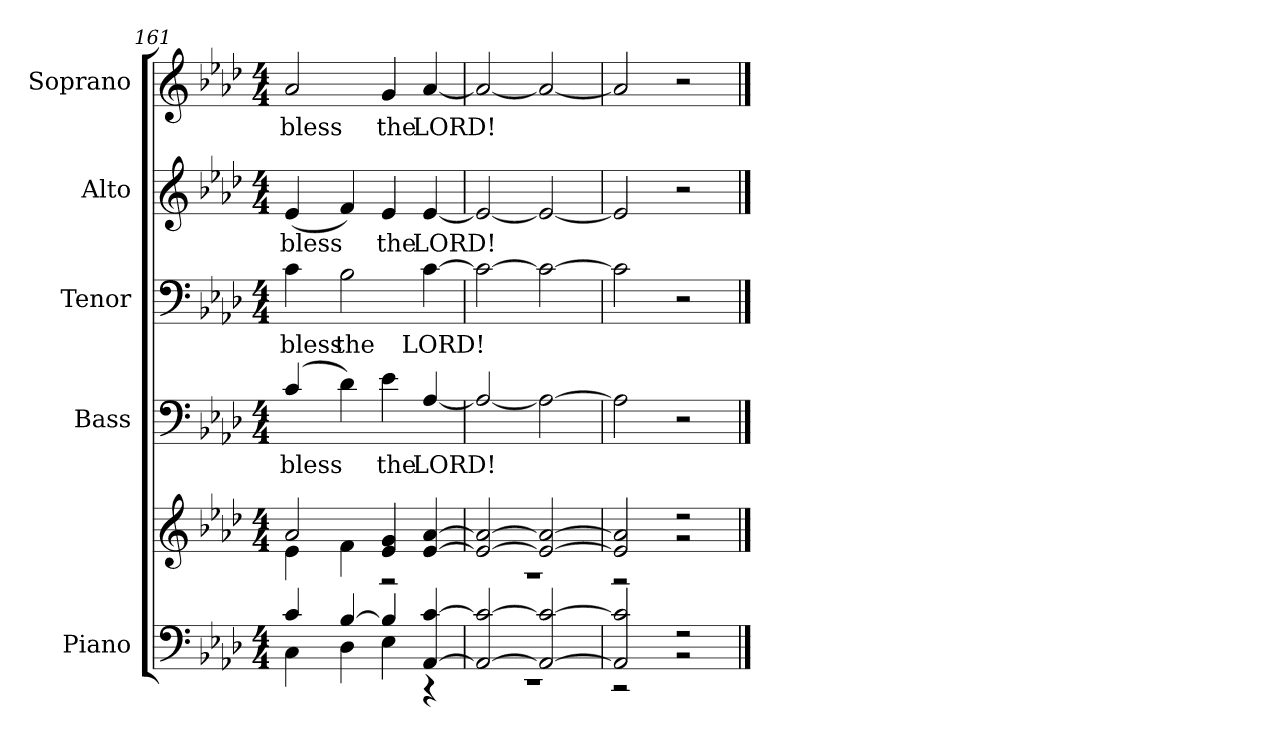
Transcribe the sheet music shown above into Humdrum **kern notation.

**kern	**kern	**kern	**text	**kern	**text	**kern	**text	**kern	**text
*part5	*part5	*part4	*part4	*part3	*part3	*part2	*part2	*part1	*part1
*staff6	*staff5	*staff4	*staff4	*staff3	*staff3	*staff2	*staff2	*staff1	*staff1
*I"Piano	*	*I"Bass	*	*I"Tenor	*	*I"Alto	*	*I"Soprano	*
*I'Pno.	*	*I'B.	*	*I'T.	*	*I'A.	*	*I'S.	*
*clefF4	*clefG2	*clefF4	*	*clefF4	*	*clefG2	*	*clefG2	*
*	*	*ITrd7c12	*	*	*	*	*	*	*
*k[b-e-a-d-]	*k[b-e-a-d-]	*k[b-e-a-d-]	*	*k[b-e-a-d-]	*	*k[b-e-a-d-]	*	*k[b-e-a-d-]	*
*A-:	*A-:	*A-:	*	*A-:	*	*A-:	*	*A-:	*
*M4/4	*M4/4	*M4/4	*	*M4/4	*	*M4/4	*	*M4/4	*
=161	=161	=161	=161	=161	=161	=161	=161	=161	=161
*^	*^	*	*	*	*	*	*	*	*
!	!	!	!	!	!LO:LY:b:color=#000000	!	!	!	!	!	!
!	!	!	!	!	!	!	!LO:LY:b:color=#000000	!	!	!	!
!	!	!	!	!	!	!	!	!	!LO:LY:b:color=#000000	!	!
!	!	!	!	!	!	!	!	!	!	!	!LO:LY:b:color=#000000
4ci/	4Ci\	2a-i/	4e-i\	(4Ci/	bless	4ci\	bless	(4e-i/	bless	2a-i/	bless
!	!	!	!	!	!	!	!LO:LY:b:color=#000000	!	!	!	!
[>4B-i/	4D-i\	.	4fi\	4D-i\)	.	2B-i\	the	4fi/)	.	.	.
!	!	!	!	!	!LO:LY:b:color=#000000	!	!	!	!	!	!
!	!	!	!	!	!	!	!	!	!LO:LY:b:color=#000000	!	!
!	!	!	!	!	!	!	!	!	!	!	!LO:LY:b:color=#000000
4B-i/]	4E-i\	4e-i/ 4gi	2r	4E-i\	the	.	.	4e-i/	the	4gi/	the
!	!	!	!	!	!LO:LY:b:color=#000000	!	!	!	!	!	!
!	!	!	!	!	!	!	!LO:LY:b:color=#000000	!	!	!	!
!	!	!	!	!	!	!	!	!	!LO:LY:b:color=#000000	!	!
!	!	!	!	!	!	!	!	!	!	!	!LO:LY:b:color=#000000
[>4AA-i/ [>4ci	4r	[>4e-i/ [>4a-i	.	[<4AA-i/	LORD!	[>4ci\	LORD!	[<4e-i/	LORD!	[<4a-i/	LORD!
=162	=162	=162	=162	=162	=162	=162	=162	=162	=162	=162	=162
2AA-i/_> 2ci_>	1r	2e-i/_> 2a-i_>	1r	2AA-i/_<	.	2ci\_>	.	2e-i/_<	.	2a-i/_<	.
2AA-i/_> 2ci_>	.	2e-i/_> 2a-i_>	.	2AA-i\_<	.	2ci\_>	.	2e-i/_<	.	2a-i/_<	.
=163	=163	=163	=163	=163	=163	=163	=163	=163	=163	=163	=163
2AA-i/] 2ci]	2r	2e-i/] 2a-i]	2r	2AA-i\]	.	2ci\]	.	2e-i/]	.	2a-i/]	.
2r	2r	2r	2r	2r	.	2r	.	2r	.	2r	.
*v	*v	*	*	*	*	*	*	*	*	*	*
*	*v	*v	*	*	*	*	*	*	*	*
==	==	==	==	==	==	==	==	==	==
*-	*-	*-	*-	*-	*-	*-	*-	*-	*-
